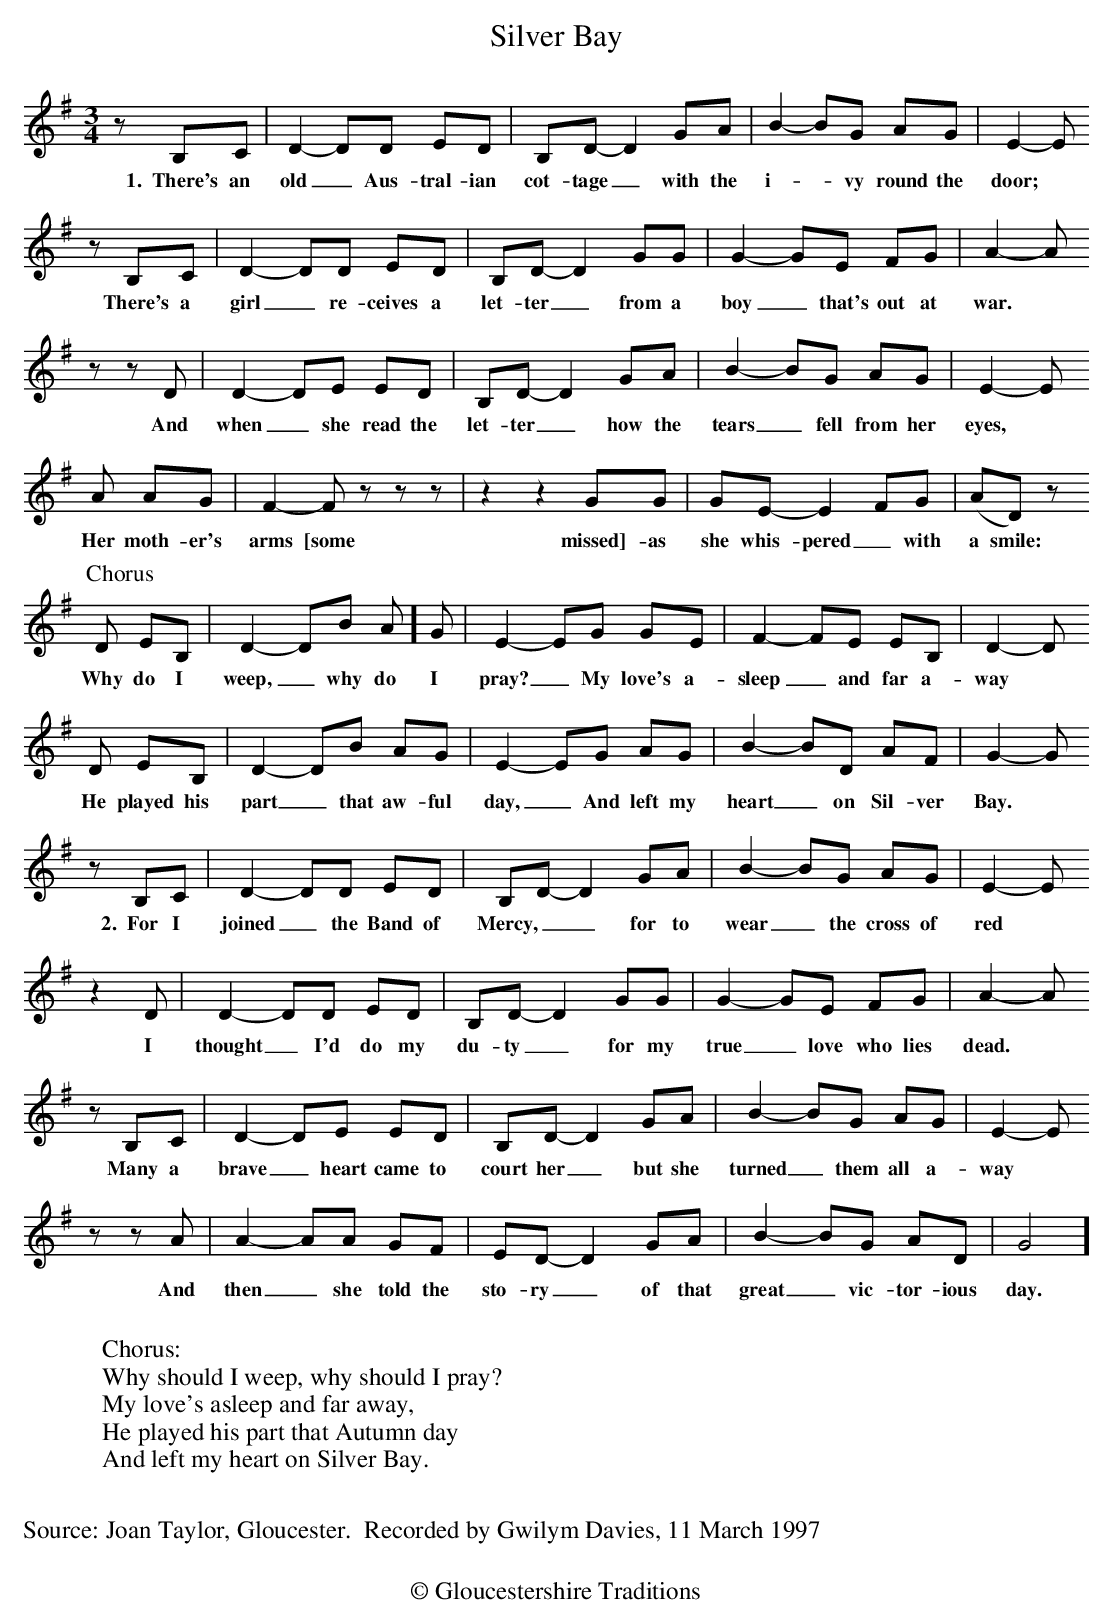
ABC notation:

X:1
T: Silver Bay
M: 3/4
L: 1/8
K:G
zB,C | D2-DD ED | B,D-D2 GA | B2-BG AG | E2-E
w:1.~~There's an old_ Aus-tral-ian cot-tage_ with the i--vy round the door;
zB,C | D2-DD ED | B,D-D2 GG | G2-GE FG | A2-A
w:There's a girl_ re-ceives a let-ter_from a boy_ that's out at war.
zzD | D2-DE ED | B,D-D2GA |  B2-BG AG | E2-E
w: And when_ she read the let-ter_how the tears_fell from her eyes,
A AG | F2-Fzzz | z2z2GG | GE-E2 FG | (AD )z
w: Her moth-er's arms [some  missed]-as she whis-pered_ with a smile:
[P:Chorus]D EB, | D2-DB A]G |E2-EG GE | F2-FE EB, | D2-D
w:Why do I weep,_ why do I pray?_ My love's a-sleep_ and far a-way
D EB, | D2-DB AG |E2-EG AG | B2-BD AF | G2-G
w: He played his part_ that aw-ful day,_ And left my heart _on Sil-ver Bay.
zB,C | D2-DD ED | B,D-D2 GA | B2-BG AG | E2-E
w:2.~~For I joined_ the Band of Mercy,__ for to wear_ the cross of red
z2D | D2-DD ED | B,D-D2 GG | G2-GE FG | A2-A
w:I thought_ I'd do my du-ty_ for my true_ love who lies dead.
zB,C | D2-DE ED | B,D-D2GA |  B2-BG AG | E2-E
w:Many a brave_ heart came to court her_ but she turned_ them all a-way
zzA | A2-AA GF | ED-D2GA | B2-BG AD | G4]
w:And then_ she told the sto-ry_ of that great_ vic-tor-ious day.
w:
w:
W:
W:Chorus:
W:Why should I weep, why should I pray?
W:My love's asleep and far away,
W:He played his part that Autumn day
W:And left my heart on Silver Bay.
W:
